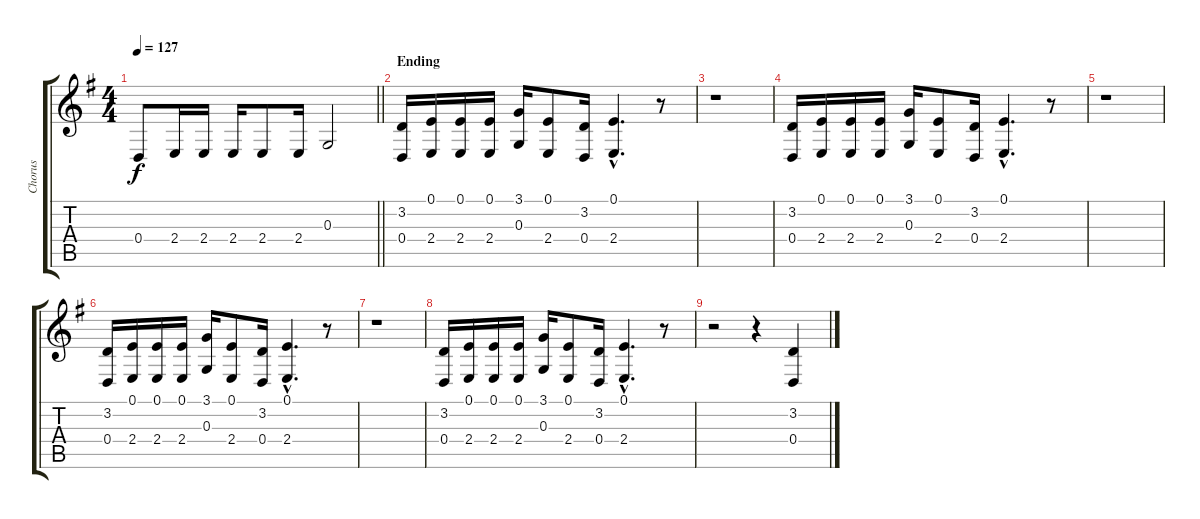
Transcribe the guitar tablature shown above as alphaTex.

\track ("Chorus" "Chorus") {instrument sopranosax}
\staff {score tabs}
\tuning (E4 B3 G3 D3 A2 E2) {hide}
\ts (4 4)
\tempo 127
\clef g2
\barLineRight lightlight
\ks eminor
0.4.8{dy f} 2.4.16 2.4.16 2.4.16 2.4.8 2.4.16 0.3.2 |
\section ("" "Ending")
(3.2 0.4).16 (0.1 2.4).16 (0.1 2.4).16 (0.1 2.4).16 (3.1 0.3).16 (0.1 2.4).8 (3.2 0.4).16 (0.1{hac} 2.4{hac}).4{d} r.8 |
r.1 |
(3.2 0.4).16 (0.1 2.4).16 (0.1 2.4).16 (0.1 2.4).16 (3.1 0.3).16 (0.1 2.4).8 (3.2 0.4).16 (0.1{hac} 2.4{hac}).4{d} r.8 |
r.1 |
(3.2 0.4).16 (0.1 2.4).16 (0.1 2.4).16 (0.1 2.4).16 (3.1 0.3).16 (0.1 2.4).8 (3.2 0.4).16 (0.1{hac} 2.4{hac}).4{d} r.8 |
r.1 |
(3.2 0.4).16 (0.1 2.4).16 (0.1 2.4).16 (0.1 2.4).16 (3.1 0.3).16 (0.1 2.4).8 (3.2 0.4).16 (0.1{hac} 2.4{hac}).4{d} r.8 |
r.2 r.4 (3.2 0.4).4
